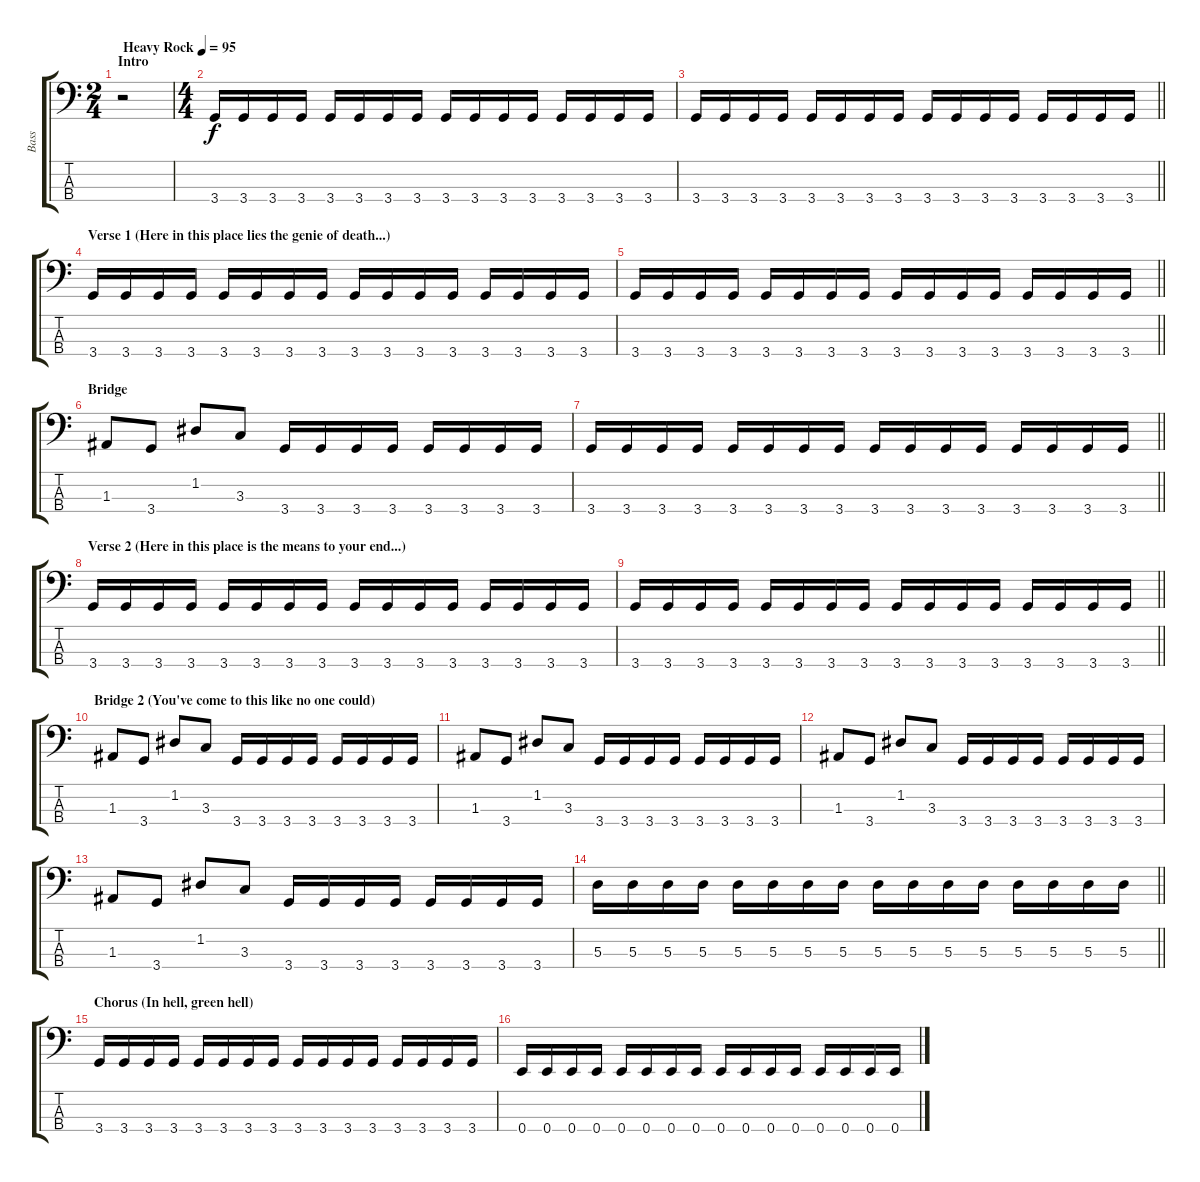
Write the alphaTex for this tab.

\track ("Bass" "Bass") {instrument electricbasspick}
\staff {score tabs}
\tuning (G2 D2 A1 E1) {hide}
\ts (2 4)
\section ("" "Intro")
\tempo (95 "Heavy Rock")
\clef f4
\ks c
r.2{dy f instrument electricbasspick} |
\ts (4 4)
3.4.16 3.4.16 3.4.16 3.4.16 3.4.16 3.4.16 3.4.16 3.4.16 3.4.16 3.4.16 3.4.16 3.4.16 3.4.16 3.4.16 3.4.16 3.4.16 |
\barLineRight lightlight
3.4.16 3.4.16 3.4.16 3.4.16 3.4.16 3.4.16 3.4.16 3.4.16 3.4.16 3.4.16 3.4.16 3.4.16 3.4.16 3.4.16 3.4.16 3.4.16 |
\section ("" "Verse 1 (Here in this place lies the genie of death...)")
3.4.16 3.4.16 3.4.16 3.4.16 3.4.16 3.4.16 3.4.16 3.4.16 3.4.16 3.4.16 3.4.16 3.4.16 3.4.16 3.4.16 3.4.16 3.4.16 |
\barLineRight lightlight
3.4.16 3.4.16 3.4.16 3.4.16 3.4.16 3.4.16 3.4.16 3.4.16 3.4.16 3.4.16 3.4.16 3.4.16 3.4.16 3.4.16 3.4.16 3.4.16 |
\section ("" "Bridge")
1.3.8 3.4.8 1.2.8 3.3.8 3.4.16 3.4.16 3.4.16 3.4.16 3.4.16 3.4.16 3.4.16 3.4.16 |
\barLineRight lightlight
3.4.16 3.4.16 3.4.16 3.4.16 3.4.16 3.4.16 3.4.16 3.4.16 3.4.16 3.4.16 3.4.16 3.4.16 3.4.16 3.4.16 3.4.16 3.4.16 |
\section ("" "Verse 2 (Here in this place is the means to your end...)")
3.4.16 3.4.16 3.4.16 3.4.16 3.4.16 3.4.16 3.4.16 3.4.16 3.4.16 3.4.16 3.4.16 3.4.16 3.4.16 3.4.16 3.4.16 3.4.16 |
\barLineRight lightlight
3.4.16 3.4.16 3.4.16 3.4.16 3.4.16 3.4.16 3.4.16 3.4.16 3.4.16 3.4.16 3.4.16 3.4.16 3.4.16 3.4.16 3.4.16 3.4.16 |
\section ("" "Bridge 2 (You've come to this like no one could)")
1.3.8 3.4.8 1.2.8 3.3.8 3.4.16 3.4.16 3.4.16 3.4.16 3.4.16 3.4.16 3.4.16 3.4.16 |
1.3.8 3.4.8 1.2.8 3.3.8 3.4.16 3.4.16 3.4.16 3.4.16 3.4.16 3.4.16 3.4.16 3.4.16 |
1.3.8 3.4.8 1.2.8 3.3.8 3.4.16 3.4.16 3.4.16 3.4.16 3.4.16 3.4.16 3.4.16 3.4.16 |
1.3.8 3.4.8 1.2.8 3.3.8 3.4.16 3.4.16 3.4.16 3.4.16 3.4.16 3.4.16 3.4.16 3.4.16 |
\barLineRight lightlight
5.3.16 5.3.16 5.3.16 5.3.16 5.3.16 5.3.16 5.3.16 5.3.16 5.3.16 5.3.16 5.3.16 5.3.16 5.3.16 5.3.16 5.3.16 5.3.16 |
\section ("" "Chorus (In hell, green hell)")
3.4.16 3.4.16 3.4.16 3.4.16 3.4.16 3.4.16 3.4.16 3.4.16 3.4.16 3.4.16 3.4.16 3.4.16 3.4.16 3.4.16 3.4.16 3.4.16 |
0.4.16 0.4.16 0.4.16 0.4.16 0.4.16 0.4.16 0.4.16 0.4.16 0.4.16 0.4.16 0.4.16 0.4.16 0.4.16 0.4.16 0.4.16 0.4.16
